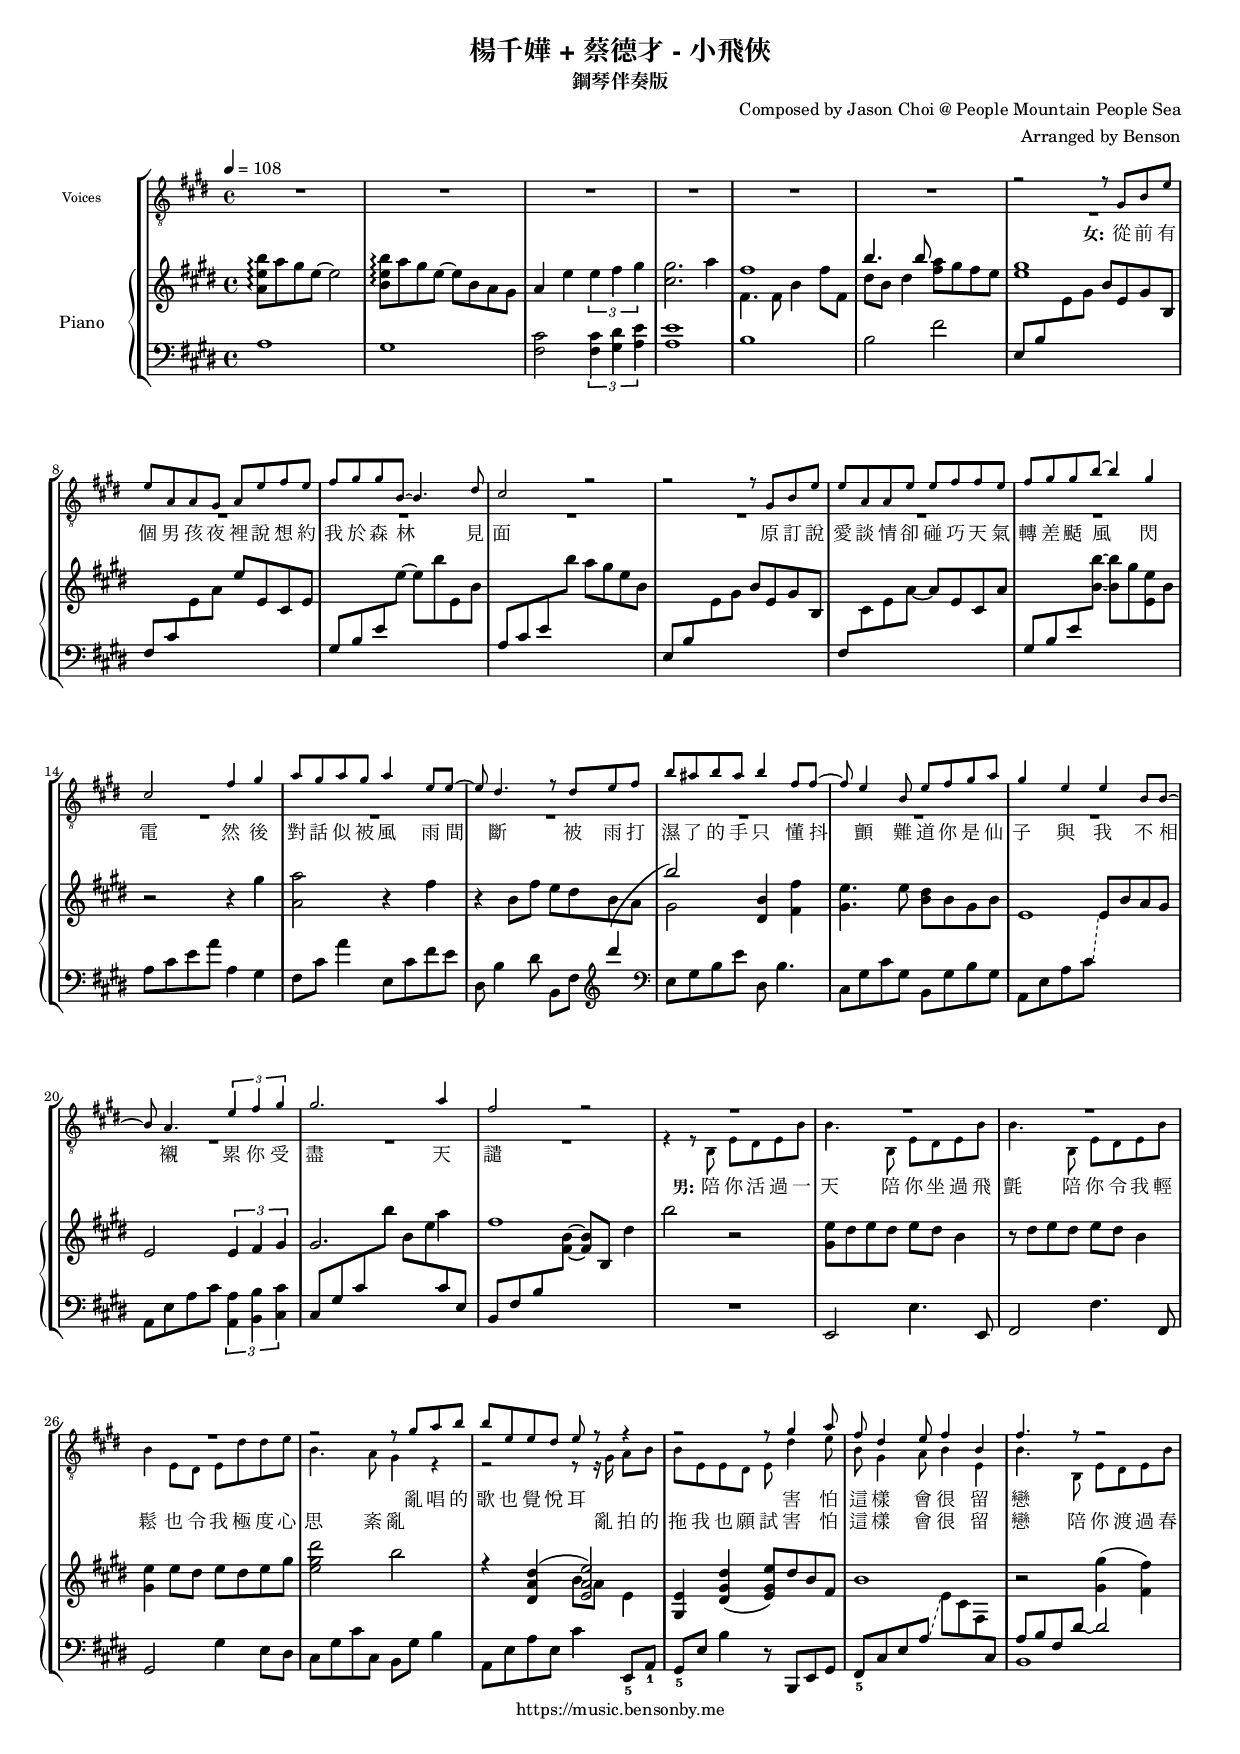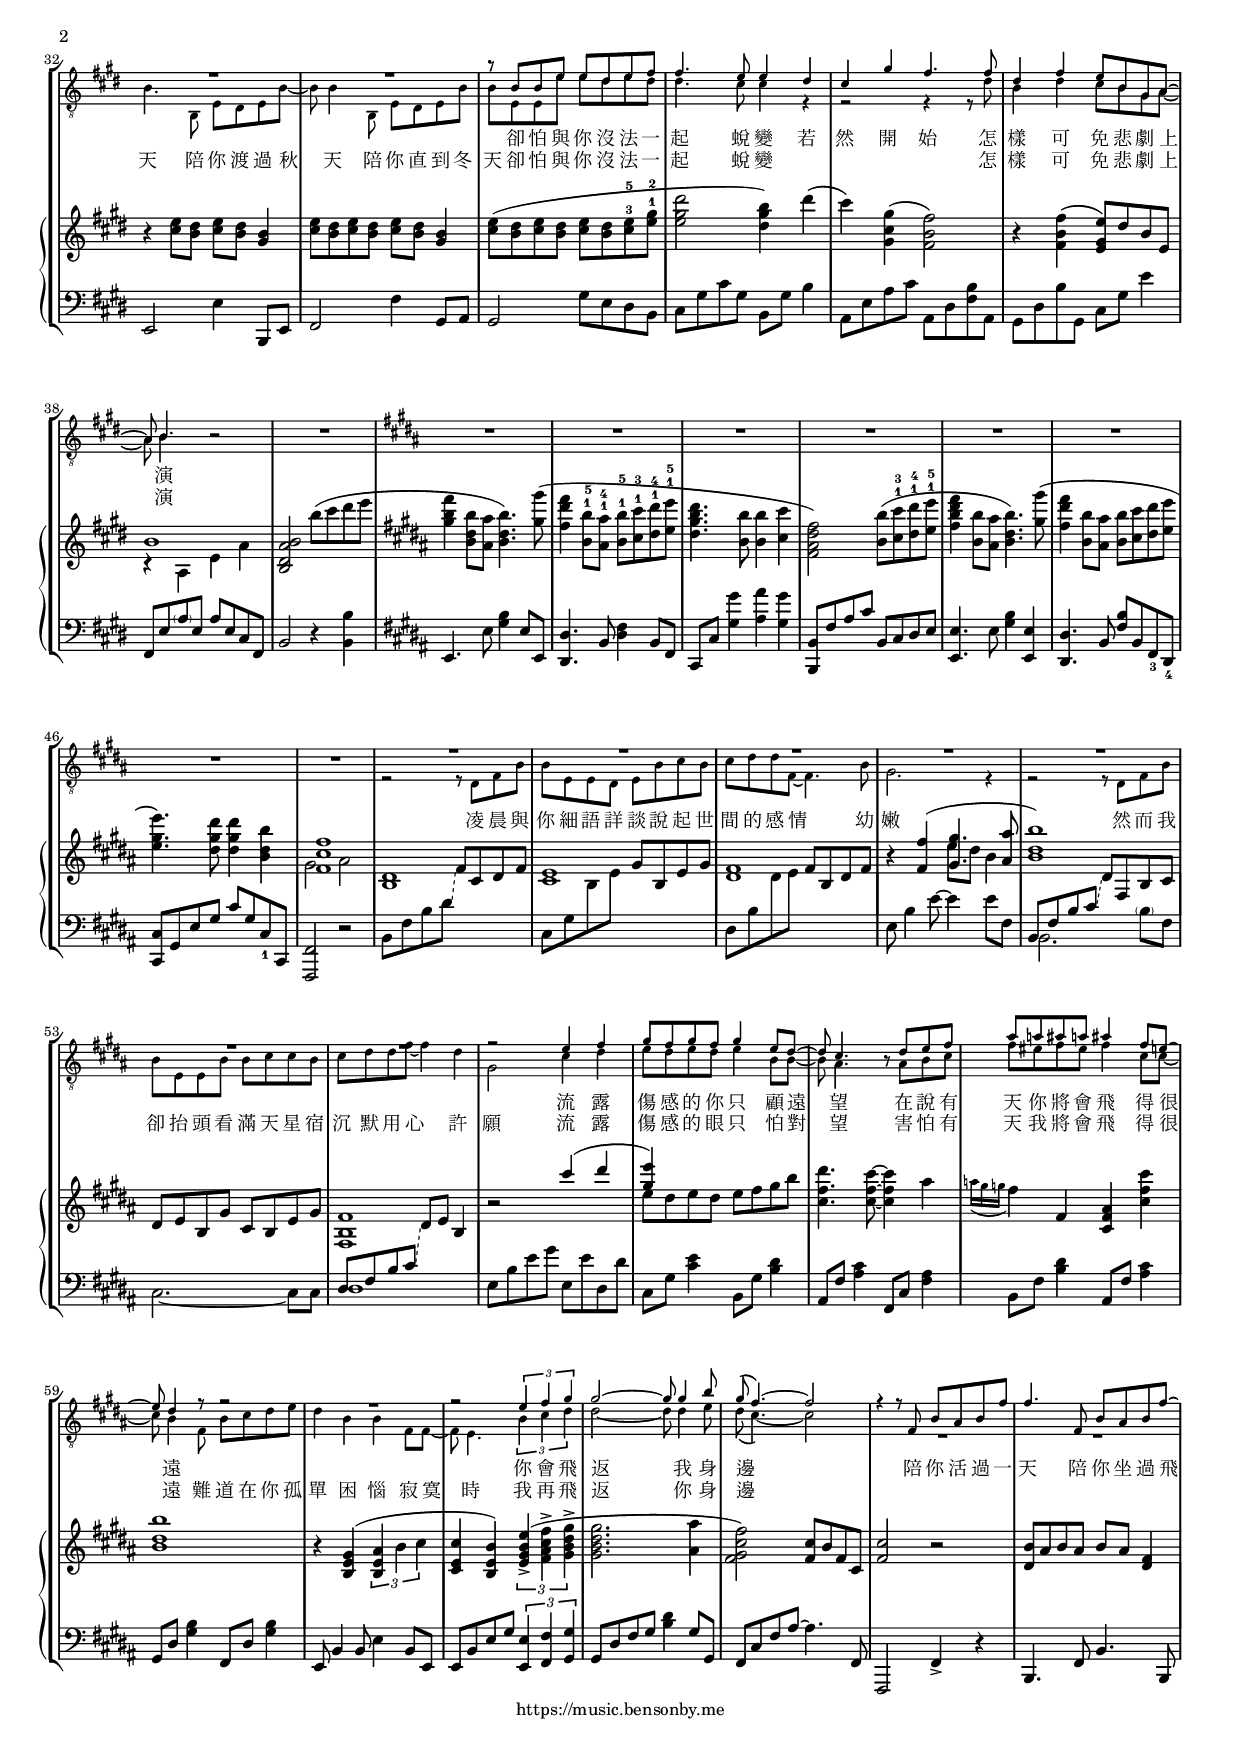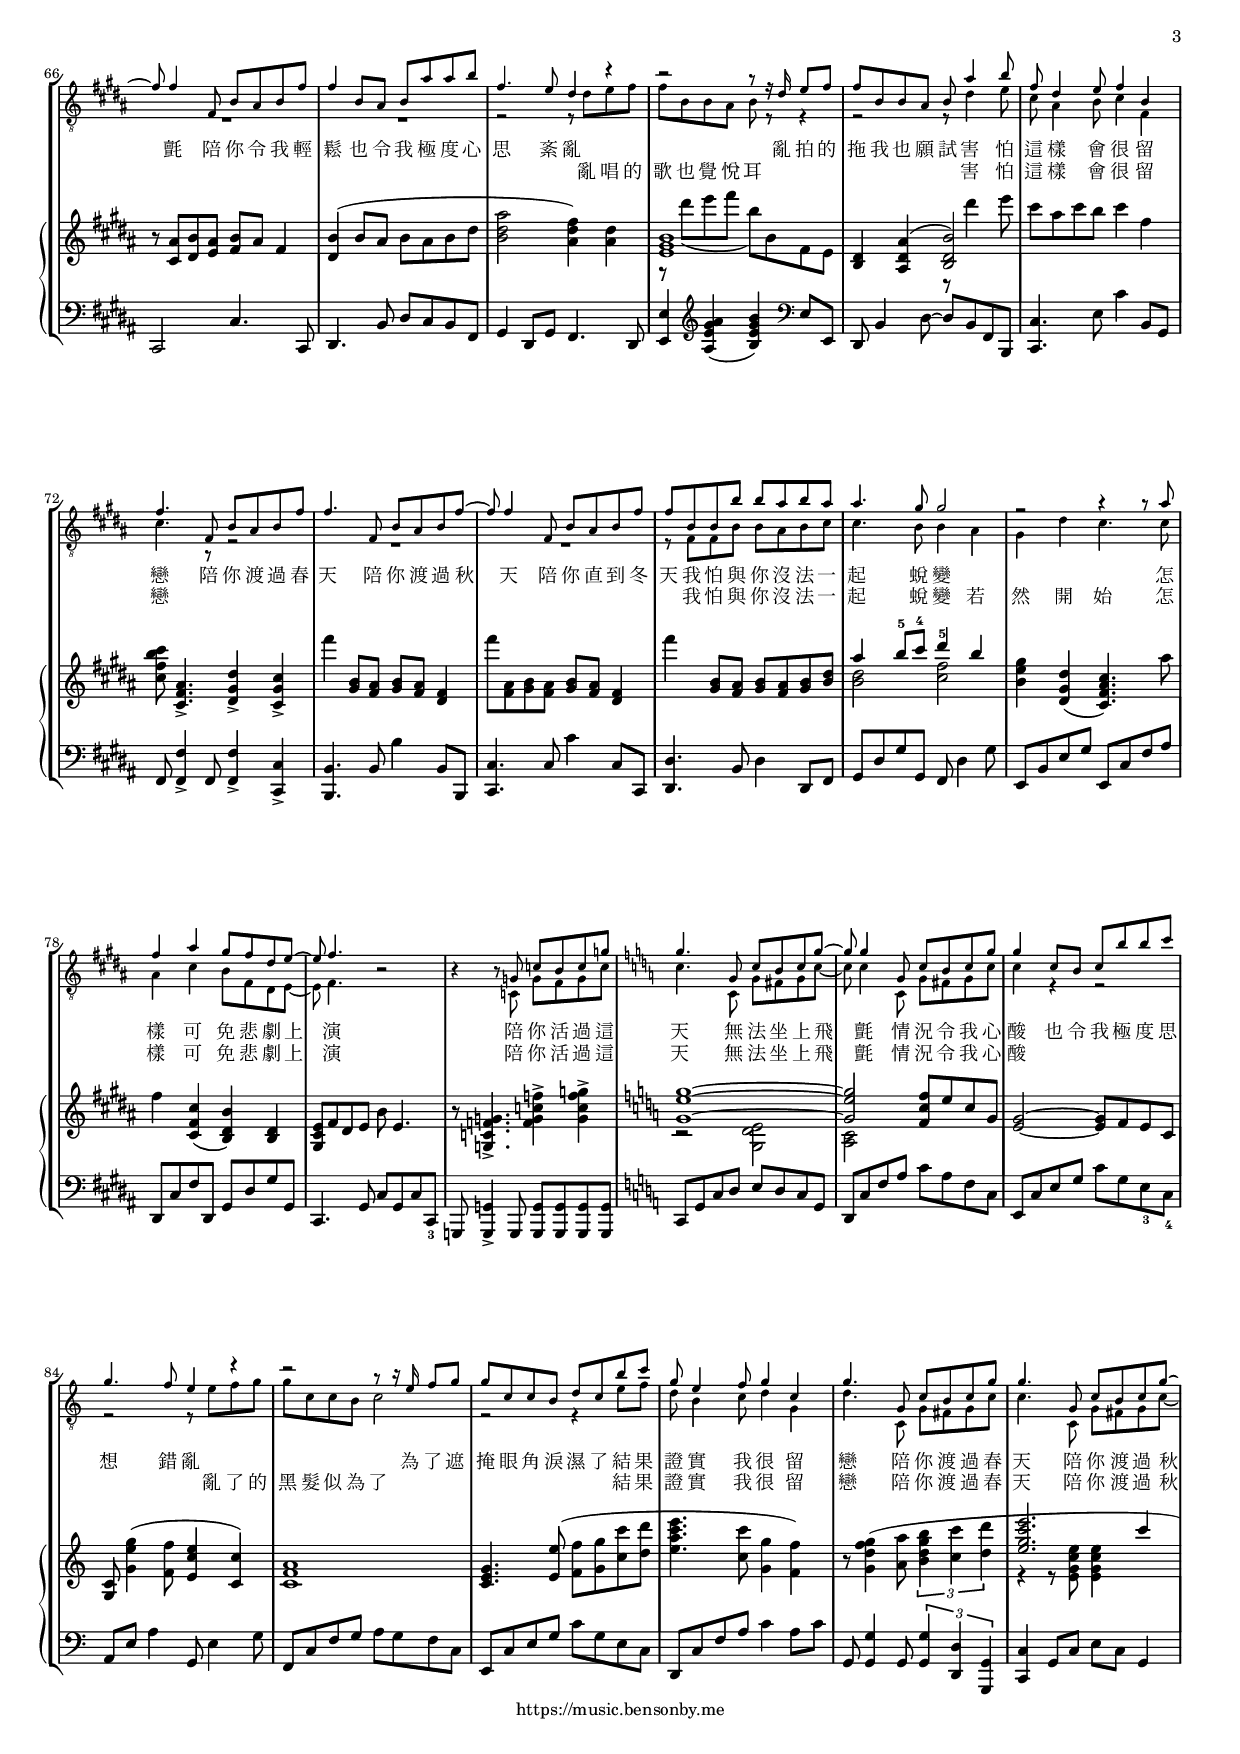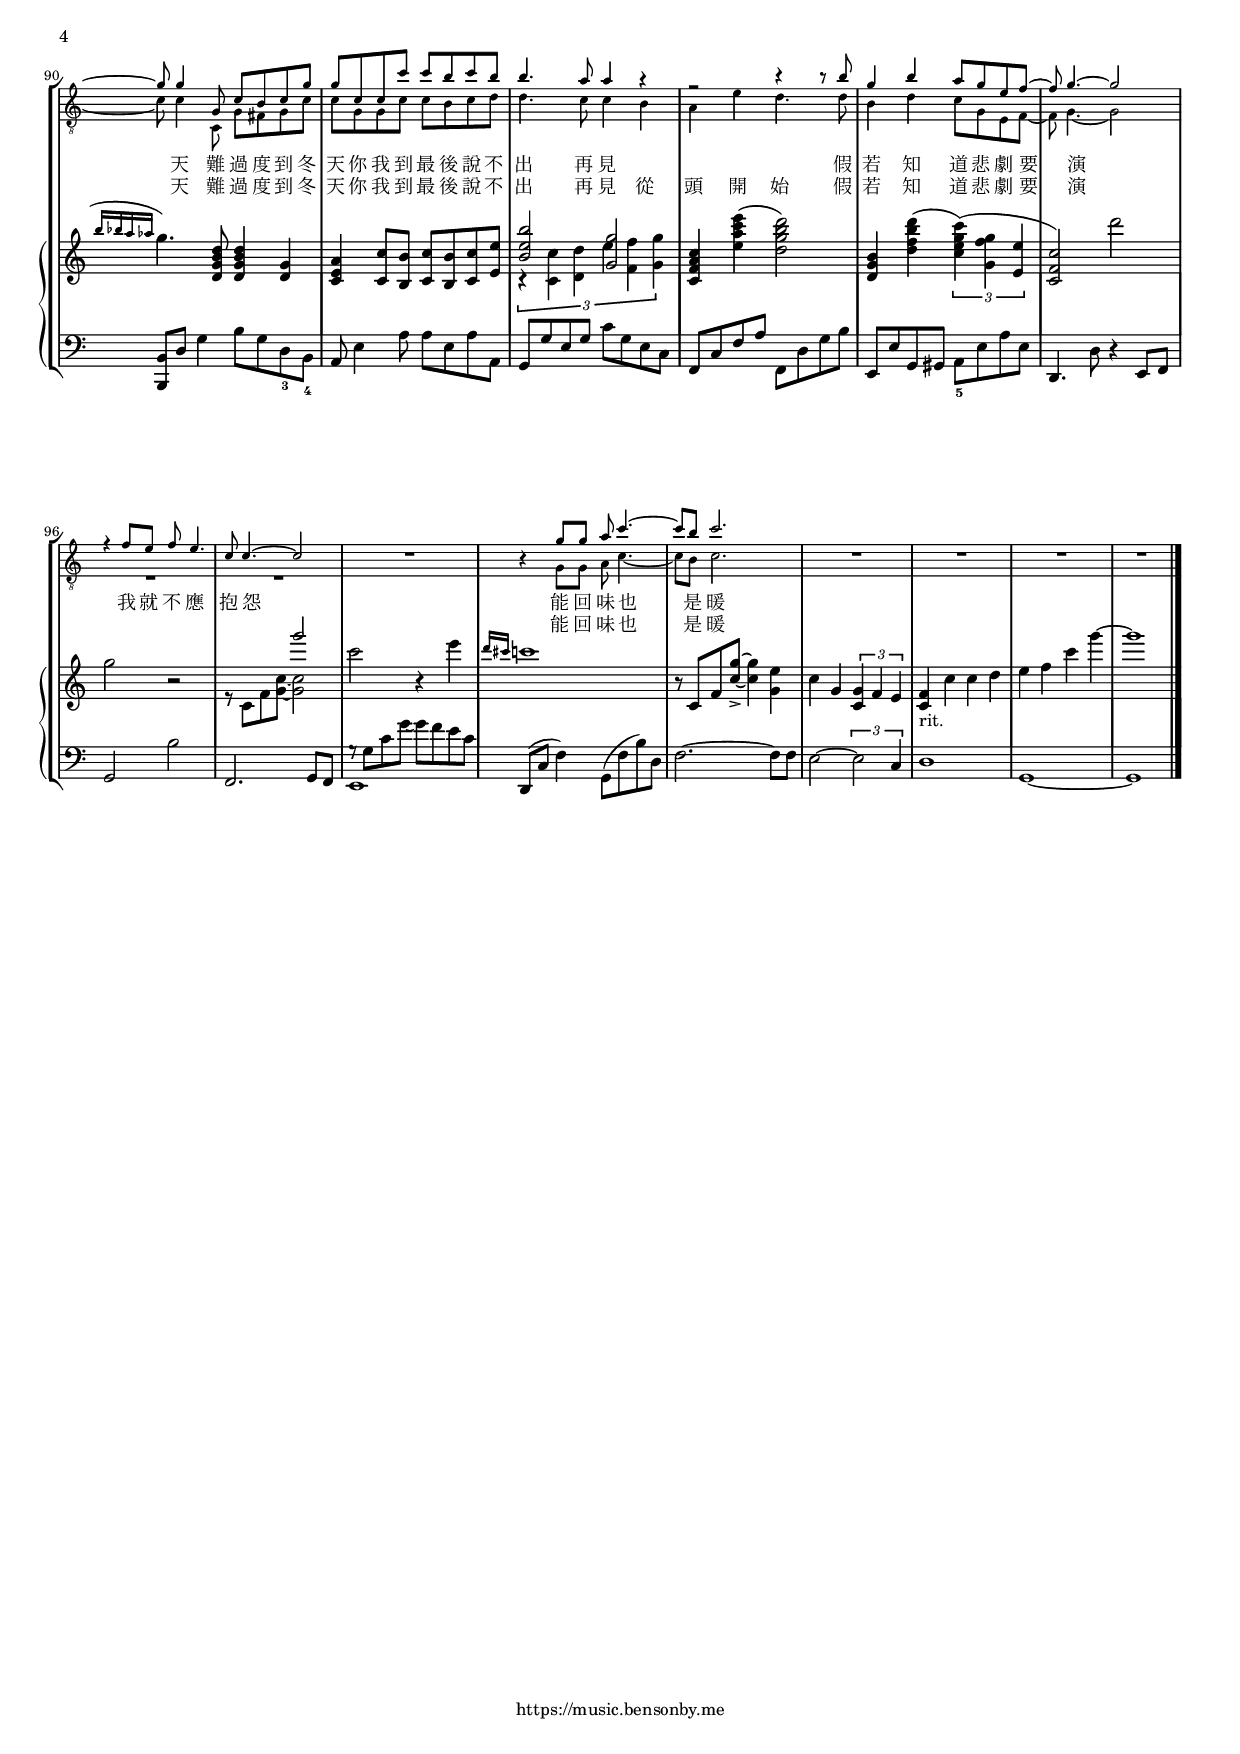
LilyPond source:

\version "2.18.2"
\include "articulate.ly"
#(set-global-staff-size 15)

% TODO
% make code cleaner? - slow syntax parsing for long upper and lower?
% merge rests from two voices, hide rest for solo at first verse?
% add phrasing slur for voices
% fingering position, e.g. episode
% left right hand distribution of first verse, and bar 16? (switch? to try)
% dynamics

cr = \change Staff = "right"
cl = \change Staff = "left"
rhMark = \markup { 
  \path #0.1 #'((moveto -1 0)(rlineto 0 -1.5)(rlineto 0.5 0))
}

upper-intro = \relative c' {
  <a' e' b'>8\arpeggio a' gis e~ e2
  <b e b'>8\arpeggio a' gis e~ e b a gis
  a4 e' \times 2/3 {e fis gis}
  <cis, gis'>2. a'4
  fis1
  << {b4. b8} \\ {dis,8 b dis4} >> <fis a>8 gis fis e
}

upper-verse-one = \relative c'' {
  <e gis>1
  s1
  s1
  s1
  s1
  s1
  s1
  r2 r4 gis4
  <a, a'>2 r4 fis'4
  r4 b,8 fis' e dis b a
  \stemDown gis2 \stemNeutral <dis b'>4 <fis fis'>
  <gis e'>4. e'8 <b dis> b gis b
  e,1
  e2 \times 2/3 {e4 fis gis}
  gis2. a'4
  fis1
  b2 r2
}

upper-chorus-one = \relative c'' {
  <e gis,>8 dis e dis e dis b4
  r8 dis e dis e dis b4
  <gis e'>4 e'8 dis e dis e gis
  <e gis dis'>2 b'
  << {r4 <dis,, a' dis>4( <e a e'>2)} \\ {s2 b'8 a e4} >>
  <gis, e'> <dis' gis dis'>( <e gis e'>8) dis' b fis
  b1
  r2 <gis gis'>4( <fis fis'>)
  r4 <cis' e>8 <b dis> <cis e> <b dis> <gis b>4
  <cis e>8 <b dis> <cis e> <b dis> <cis e> <b dis> <gis b>4
  <cis e>8( <b dis> <cis e> <b dis> <cis e> <b dis> <cis^3 e^5> <e^1 gis^2>
  <e gis dis'>2 <dis gis b>4) dis'(
  cis) <gis, cis gis'>( <fis b fis'>2)
  r4 <fis b fis'>4( <e gis e'>8) dis' b e,
  << {b'1} \\ {r4 a, e' a} >>
  <b, dis a' b>2
}

upper-episode = \relative c''' {
  b8( cis dis e \key b \major
  <gis, b fis'>4 <b, dis b'>8 <ais ais'> <b dis b'>4.) <gis' gis'>8(
  <fis dis' fis>4 <b,^1 b'^5>8 <ais^1 ais'^4> <b^1 b'^5> <cis^1 cis'^3> <dis^1 dis'^4> <e^1 e'^5>
  <dis gis b dis>4. <b b'>8 <b b'>4 <cis cis'>
  <fis, ais dis fis>2) <b b'>8( <cis^1 cis'^3> <dis^1 dis'^4> <e^1 e'^5>
  <fis b dis fis>4 <b, b'>8 <ais ais'> <b dis b'>4.) <gis' gis'>8(
  <fis dis' fis>4 <b, b'>8 <ais ais'> <b b'> <cis cis'> <dis dis'> <e e'>
  <e gis e'>4.) <dis gis dis'>8 <dis gis dis'>4 <b dis b'>
  << {<fis cis' fis>1} \\ {gis2 ais} >>
}

upper-verse-two = \relative c' {
  <b dis>1
  <cis e>
  <dis fis>
  r4 << {<fis fis'>( <gis gis'>4. <ais ais'>8} \\ {s4 e'8 dis b4} >>
  << {<b dis b'>1)} \\ {} >>
  s1
  <fis, b fis'>1
  r2 << {cis'''4( dis} \\ {s2} >>
  << {<gis, e'>4)} \\ {e8 dis e dis e fis gis b} >>
  <cis, fis dis'>4. <cis fis cis'>8~ <cis fis cis'>4 ais'
  << {s4} \\ {\appoggiatura {a16[ gis g]} fis4} >> fis, <cis fis ais>4 <cis' fis cis'>
  <b dis b'>1
  r4 <b, e gis>( \times 2/3 {<b e ais>4 b' cis}
  <cis, e cis'>4 <b e b'>) \times 2/3 {<e gis b e>4->( <fis ais cis fis>-> <gis b dis gis>->}
  <gis b dis gis>2. <ais ais'>4
  <fis gis cis fis>2) <fis cis'>8 b fis cis
  <fis cis'>2 r2
}

upper-chorus-two = \relative c'' {
  <b dis,>8 ais b ais b ais <dis, fis>4
  r8 <cis ais'> <dis b'> <e ais> <fis b> ais fis4
  <dis b'>4( b'8 ais b ais b dis
  <b dis ais'>2 <ais dis fis>4) <ais dis>
  << {<e gis b>1} \\ {r8 dis''( e fis b,) b, fis e} >>
  <b dis>4 << {<ais dis ais'>( <b dis b'>2)} \\ {s4 r8 dis''4 e8} >>
  cis8 ais cis b cis4 fis,
  <cis fis b cis>8 <cis, fis ais>4.-> <dis gis dis'>4-> <cis gis' cis>->
  fis''4 <gis,, b>8 <fis ais> <gis b> <fis ais> <dis fis>4
  fis''8 <fis,, ais>8 <gis b> <fis ais> <gis b> <fis ais> <dis fis>4
  fis''4 <gis,, b>8 <fis ais> <gis b> <fis ais> <gis b> <b dis>
  << {ais'4 b8^5 cis^4 dis4^5 b} \\ {<b, dis>2 <cis fis>2} >>
  <b e gis>4 <dis, gis dis'>4( <cis fis ais cis>4.) ais''8
  fis4 <cis, fis cis'>4( <b dis b'>4) <b dis>
  <gis cis e>8 fis' dis e b' e,4.
}

upper-chorus-three = \relative c' {
  r8 <g c f g>4.-> <f' g c f>4-> <g c f g>-> \key c \major

  << {<g e' g>1~} \\ {r2 <g, d' e>2} >>
  << {<g' e' g>2 <f c' f>8 e' c g} \\ {<a, c>2} >>
  <e' g>2~ <e g>8 f e c
  <g c>8 <g' e' g>4( <f f'>8 <e c' e>4 <c c'>)
  <c f a>1
  <c e g>4. <e e'>8( <f f'> <g g'> <c c'> <d d'>
  <e a c e>4. <c c'>8 <g g'>4 <f f'>)
  r8 <g d' f g>4( <a a'>8 \times 2/3 {<b d g b>4 <c c'> <d d'>}
  << {<e g c e>2. c'4} \\ {r4 r8 <e,, g c e> <e g c e>4} >>
  \grace{b''16[ bes a aes]} g4.) <d, g b d>8 <d g b d>4 <d g>
  <c e a>4 <c c'>8 <b b'> <c c'> <b b'> <c c'> <e e'>
  << {<b' e b'>2 <g g'>2} \\ {\times 2/3 {r4 <c, c'> <d d'> <e'> <f, f'> <g g'>}} >>
  <c, f a c>4 <e' a c e>( <d g b d>2)
  <d, g b>4 <d' f b d>4( \times 2/3 {<c e g c>4)( <g f' g> <e e'>}
  <c f c'>2) d''2
  g,2 r
}

upper-ending = \relative c'''' {
  s2 \stemUp g2
  \stemNeutral c, r4 e
  \grace{d16[ cis]} c1
  r8 c,, f <c' g'>8~-> <c g'>4 <g e'>
  c g \times 2/3 {<c, g'>4 f e}
  <c f>4_"rit." c' c d
  e f c' g'~
  g1 \bar "|."
}

lower-intro = \relative c' {
  a1
  gis
  <fis cis'>2 \times 2/3 {<fis cis'>4 <gis dis'> <a e'>}
  <a e'>1
  << {\cr \stemDown fis'4. fis8 b4 fis'8 fis,} \\ {\cl \stemNeutral b,1}>>
  \stemNeutral b2 fis'
}

lower-verse-one = \relative c {
  e8 b' \cr e gis b e, gis b,
  \cl fis cis' \cr e a e' e, cis e
  \cl gis, b e \cr e'~ e b' e,, b'
  \cl a, cis e \cr b'' a gis e b
  \cl e,, b' \cr e gis b e, gis b,
  \cl fis \cr cis' e a~ a e cis a'
  \cl gis, b e \cr <b' b'>~ <b b'> gis' <e, e'> b'
  \cl a, cis e a a,4 gis
  fis8 cis' a'4 e,8 cis' fis e
  dis, b'4 dis8 b, fis' << {\clef treble dis'''4( 
  \clef bass \cr b2)} \\ {\cl s4 e,,,8 gis b e dis, b'4.} >>
  cis,8 gis' cis gis b, gis' b gis
  a, e' a \once \override Glissando #'style = #'dashed-line cis \glissando \cr e b' a gis
  \cl a,, e' a cis \times 2/3 {<a, a'>4 <b b'> <cis cis'>}
  cis8 gis' cis \cr b'' b, e \cl cis, e,
  b fis' b \cr <fis' b>~ <fis b> b, dis'4
  \cl R1
}

lower-chorus-one = \relative c, {
  e2 e'4. e,8
  fis2 fis'4. fis,8
  gis2 gis'4 e8 dis
  cis8 gis' cis cis, b gis' b4
  a,8 e' a e cis'4 e,,8_5 a_1
  gis8_5 e' b'4 r8 b,, e gis
  fis8_5 cis' e \once \override Glissando #'style = #'dashed-line a \glissando \cr e' cis fis, \cl cis
  << {b1} \\ {\stemUp a'8 b fis dis'~ dis2} >>
  \stemNeutral e,,2 e'4 b,8 e
  fis2 fis'4 gis,8 a
  gis2 gis'8 e dis b
  cis gis' cis gis b, gis' b4
  a,8 e' a cis a, dis <fis b> a,
  gis dis' b' gis, cis gis' e'4
  fis,,8 e' \parenthesize a e a e cis fis,
  b2
}
 
lower-episode = \relative c {
  r4 <b b'> \key b \major
  e,4. e'8 <gis b>4 e8 e,
  <dis dis'>4. b'8 <dis fis>4 b8 fis
  cis8 cis' <gis' gis'>4 <ais ais'> <gis gis'>
  <b,, b'>8 fis'' ais cis b, cis dis e
  <e, e'>4. e'8 <gis b>4 <e, e'>4
  <dis dis'>4. b'8 <fis' b>8 b, fis_3 dis_4
  <cis cis'>8 gis' e' gis cis gis cis,_1 cis,
  <fis, fis'>2 r2
}

lower-verse-two = \relative c {
  b8 fis' b \once \override Glissando #'style = #'dashed-line dis \glissando \cr fis cis dis fis
  \cl \stemDown cis, gis' \cr b e \stemNeutral gis b, e gis
  \cl \stemDown dis, b' \cr dis e \stemNeutral fis b, dis fis
  \cl e, b'4 e8~ e4 e8 fis,8
  << {b,8 fis' b \once \override Glissando #'style = #'dashed-line cis \glissando \cr dis fis, b cis} \\ {\cl b,2. \parenthesize b'8 fis} >>
  << {\cr dis' e b gis' cis, b e gis} \\ {\cl cis,,2.~ cis8 cis} >>
  << {dis8 fis b \once \override Glissando #'style = #'dashed-line cis \glissando \cr dis e b4} \\ {\cl dis,1} >>
  \stemNeutral e8 b' e gis e, e' dis, dis'
  cis, gis' <cis e>4 b,8 gis' <b dis>4
  ais,8 fis' <ais cis>4 fis,8 cis' <fis ais>4
  b,8 fis' <b dis>4 ais,8 fis' <ais cis>4
  gis,8 dis' <gis b>4 fis,8 dis' <gis b>4
  e,8 b'4 b8 e4 b8 e,
  e b' e gis \times 2/3 {<e, e'>4 <fis fis'> <gis gis'>}
  gis8 dis' fis gis <b dis>4 gis8 gis,
  fis cis' fis ais~ ais4. fis,8
  fis,2 fis'4-> r4
}

lower-chorus-two = \relative c, {
  b4. fis'8 b4. b,8
  cis2 cis'4. cis,8
  dis4. b'8 dis8 cis b fis
  gis4 dis8 gis fis4. dis8
  <e e'>4 \clef treble  <ais' e' gis ais>( <b e gis b>) \clef bass e,8 e,
  dis b'4 dis8~ dis8 b fis b,
  <cis cis'>4. e'8 cis'4 b,8 gis
  fis <fis fis'>4-> fis8 <fis fis'>4-> <cis cis'>->
  <b b'>4. b'8 b'4 b,8 b,
  <cis cis'>4. cis'8 cis'4 cis,8 cis,
  <dis dis'>4. b'8 dis4 dis,8 fis
  gis dis' gis gis, fis8 dis'4 gis8
  e, b' e gis e, cis' fis ais
  dis,, cis' fis dis, gis dis' gis gis,
  cis,4. gis'8 cis gis cis cis,_3
}

lower-chorus-three = \relative c, {
  g8 <g g'>4-> g8 <g g'> <g g'> <g g'> <g g'>  \key c \major
  c8 g' c d e d c g
  d c' f a c a f c
  e, c' e g c g e_3 c_4
  a e' a4 g,8 e'4 g8
  f, c' f g a g f c
  e, c' e g c g e c
  d, c' f a c4 a8 c
  g,8 <g g'>4 g8 \times 2/3 {<g g'>4 <d d'> <g, g'>}
  <c c'>4 g'8 c e c g4
  <b, b'>8 d'8 g4 b8 g d_3 b_4
  a8 e'4 a8 a e a a,
  g g' e g c g e c
  f, c' f a f, d' g b
  e,, e' g, gis a_5 e' a e
  d,4. d'8 r4 e,8 f
  g2 b'
}

lower-ending = \relative c, {
  << {f2. g8 f} \\ {\cr r8 c'' f <g c>~ <g c>2} >>
  << {e,,1} \\ {g'8\rest g c g'~ g f e c} >>
  d,,8( c' f4) g,8( f' b) d,
  f2.~ f8 f
  e2~ \times 2/3 {e2 c4}
  d1
  g,~
  g \bar "|."
}

upper = \relative c {
  \clef treble \key e \major \time 4/4 \tempo 4 = 108
  \upper-intro
  \upper-verse-one
  \upper-chorus-one
  \upper-episode
  \upper-verse-two
  \upper-chorus-two
  \upper-chorus-three
  \upper-ending
}

lower = \relative c {
  \clef bass \key e \major \time 4/4
  \lower-intro
  \lower-verse-one
  \lower-chorus-one
  \lower-episode
  \lower-verse-two
  \lower-chorus-two
  \lower-chorus-three
  \lower-ending
}

melodyf = \relative c' {
  \clef treble \key e \major \time 4/4
  \override Script #'padding = #2

  R1 R1 R1 R1 R1 R1

    r2 r8 gis b e e a, a gis a e' fis e fis gis gis b,~ b4. dis8 cis2 r2
    r2 r8 gis b e e a, a e' e fis fis e fis gis gis b~ b4 gis cis,2 fis4 gis
    a8 gis a gis a4 e8 e~ e dis4. r8 dis e fis b ais b ais b4 fis8 fis~ fis e4 b8 e fis gis a
    gis4 e e b8 b~ b a4. \times 2/3 {e'4 fis gis} gis2. a4 fis2 r2 R1

    R1 R1 R1 r2 r8 gis a b b e, e dis e r r4 r2 r8 gis4 a8 fis dis4 e8 fis4 b, fis'4. r8 r2
    R1 R1 r8 b, b e e dis e fis fis4. e8 e4 dis cis gis' fis4. fis8 dis4 fis e8 b gis a~
    a b4. r2 R1 \key b \major R1 R1 R1 R1 R1 R1 R1 R1 R1 R1 R1 R1 R1 R1 R1
    r2 e4 fis gis8 fis gis fis gis4 e8 dis~ dis cis4. r8 dis e fis ais a ais a ais4 fis8 e~ e dis4 r8 r2
    R1 r2 \times 2/3 {e4 fis gis} gis2~ gis8 gis4 b8 gis( fis4.~) fis2
    r4 r8 fis, b ais b fis' fis4. fis,8 b ais b fis'~ fis fis4 fis,8 b ais b fis'
    fis4 b,8 ais b ais' ais b fis4. e8 dis4 r
    r2 r8 r16 dis16 e8 fis fis b, b ais b ais'4 b8 fis dis4 e8 fis4 b,
    fis'4. fis,8 b ais b fis' fis4. fis,8 b ais b fis'~ fis fis4 fis,8 b ais b fis'
    fis b, b b' b ais b ais ais4. gis8 gis2
    r2 r4 r8 ais fis4 ais gis8 fis dis e~ e fis4. r2
    r4 r8 g, c b c g' \key c \major g4. g,8 c b c g'~ g g4 g,8 c b c g'
    g4 c,8 b c b' b c g4. f8 e4 r4 r2 r8 r16 e f8 g g c, c b d c b' c
    g e4 f8 g4 c, g'4. g,8 c b c g' g4. g,8 c b c g'~ g g4 g,8 c b c g'
    g c, c c' c b c b b4. a8 a4 r4 r2 r4 r8 b g4 b a8 g e f~ f g4.~ g2
    r4 f8 e f e4. c8 c4.~ c2 R1 r4 g'8 g a c4.~ c8 b c2. R1 R1 R1 R1 \bar "|."
}

lyricsf = \lyricmode {
  \set stanza = #"女:"
  從 前 有 個 男 孩 夜 裡 說 想 約 我 於 森 林 見 面
  原 訂 說 愛 談 情 卻 碰 巧 天 氣 轉 差 颳 風 閃 電
  然 後 對 話 似 被 風 雨 間 斷
  被 雨 打 濕 了 的 手 只 懂 抖 顫 難 道 你 是 仙 子
  與 我 不 相 襯 累 你 受 盡 天 譴
  亂 唱 的 歌 也 覺 悅 耳
  害 怕 這 樣 會 很 留 戀
  卻 怕 與 你 沒 法 一 起 蛻 變
  若 然 開 始 怎 樣 可 免 悲 劇 上 演
  流 露 傷 感 的 你 只 顧 遠 望
  在 說 有 天 你 將 會 飛 得 很 遠
  你 會 飛 返 我 身 邊
  陪 你 活 過 一 天 陪 你 坐 過 飛 氈
  陪 你 令 我 輕 鬆 也 令 我 極 度 心 思 紊 亂
  亂 拍 的 拖 我 也 願 試
  害 怕 這 樣 會 很 留 戀
  陪 你 渡 過 春 天 陪 你 渡 過 秋 天
  陪 你 直 到 冬 天
  我 怕 與 你 沒 法 一 起 蛻 變
  怎 樣 可 免 悲 劇 上 演
  陪 你 活 過 這 天 無 法 坐 上 飛 氈
  情 況 令 我 心 酸
  也 令 我 極 度 思 想 錯 亂
  為 了 遮 掩 眼 角 淚 濕 了
  結 果 證 實 我 很 留 戀
  陪 你 渡 過 春 天 陪 你 渡 過 秋 天
  難 過 度 到 冬 天 你 我 到 最 後 說 不 出 再 見
  假 若 知 道 悲 劇 要 演
  我 就 不 應 抱 怨
  能 回 味 也 是 暖
}

melodym = \relative c' {
    \clef "treble_8" \key e \major \time 4/4
    R1 R1 R1 R1 R1 R1
    R1 R1 R1 R1 R1 R1 R1 R1
    R1 R1 R1 R1 R1 R1 R1 R1
    r4 r8 b, e dis e b' b4. b,8 e dis e b' b4.
    b,8 e dis e b' b4 e,8 dis e dis' dis e b4. a8 gis4 r4
    r2 r8 r16 gis a8 b b e, e dis e dis'4 e8 b gis4 a8 b4 e, b'4.
    b,8 e dis e b' b4. b,8 e dis e b'~ b b4 b,8 e dis e b' b
    e, e e' e dis e dis dis4. cis8 cis4 r4 
    r2 r4 r8 dis b4 dis cis8 b gis a~ a b4. r2 R1
    \key b \major R1 R1 R1 R1 R1 R1 R1 R1
    r2 r8 dis,8 fis b b e, e dis e b' cis b cis dis dis fis,8~ fis4. b8 gis2. r4
    r2 r8 dis fis b b e, e b' b cis cis b cis dis dis fis~ fis4 dis gis,2 cis4 dis
    e8 dis e dis e4 b8 b~ b ais4. r8 ais b cis fis eis fis eis fis4 cis8 cis~
    cis b4 fis8 b cis dis e dis4 b b fis8 fis~ fis e4. \times 2/3 {b'4 cis dis}
    dis2~ dis8 dis4 e8 dis( cis4.~) cis2 R1 R1 R1 R1
    r2 r8 dis8 e fis fis b, b ais b r8 r4 r2 r8 dis4 e8 cis ais4 b8 cis4 fis, cis'4. r8 r2
    R1 R1 r8 fis, fis b b ais b cis cis4. b8 b4 ais gis dis' cis4. cis8 ais4 cis b8 fis dis e~ e fis4. r2
    r4 r8 c g' fis g c \key c \major c4. c,8 g' fis g c~ c c4 c,8 g' fis g c c4 r4 r2
    r2 r8 e f g g c, c b c2 r2 r4 e8 f d b4 c8 d4 g, d'4. c,8 g' fis g c 
    c4. c,8 g' fis g c~ c c4 c,8 g' fis g c c g g c c b c d d4. c8 c4 b
    a e' d4. d8 b4 d c8 g e f~ f g4.~ g2 R1 R1 R1 r4 g8 g a c4.~ c8 b c2. R1 R1 R1 R1 \bar "|."
}

lyricsm = \lyricmode {
  \set stanza = #"男:"
  陪 你 活 過 一 天 陪 你 坐 過 飛 氈
  陪 你 令 我 輕 鬆 也 令 我 極 度 心 思 紊 亂
  \once \override LyricText #'self-alignment-X = #1
  亂 拍 的 拖 我 也 願 試
  害 怕 這 樣 會 很 留 戀
  陪 你 渡 過 春 天 陪 你 渡 過 秋 天
  陪 你 直 到 冬 天 卻 怕 與 你 沒 法 一 起 蛻 變
  怎 樣 可 免 悲 劇 上 演
  凌 晨 與 你 細 語 詳 談 說 起 世 間 的 感 情 幼 嫩
  然 而 我 卻 抬 頭 看 滿 天 星 宿 沉 默 用 心 許 願
  流 露 傷 感 的 眼 只 怕 對 望
  害 怕 有 天 我 將 會 飛 得 很 遠
  難 道 在 你 孤 單 困 惱 寂 寞 時
  我 再 飛 返 你 身 邊
  亂 唱 的 歌 也 覺 悅 耳
  害 怕 這 樣 會 很 留 戀
  我 怕 與 你 沒 法 一 起 蛻 變
  若 然 開 始 怎 樣 可 免 悲 劇 上 演
  陪 你 活 過 這 天 無 法 坐 上 飛 氈
  情 況 令 我 心 酸
  亂 了 的 黑 髮 似 為 了
  結 果 證 實 我 很 留 戀
  陪 你 渡 過 春 天 陪 你 渡 過 秋 天
  難 過 度 到 冬 天 你 我 到 最 後 說 不 出 再 見
  從 頭 開 始 假 若 知 道 悲 劇 要 演
  能 回 味 也 是 暖
}

\paper {
  oddFooterMarkup = \markup { \fill-line { "https://music.bensonby.me" }}
  evenFooterMarkup = \markup { \fill-line { "https://music.bensonby.me" }}
}

\header {
  title = "楊千嬅 + 蔡德才 - 小飛俠"
  subtitle = "鋼琴伴奏版"
  arranger = "Arranged by Benson"
  composer = "Composed by Jason Choi @ People Mountain People Sea"
}

\book {
\score {
  \new StaffGroup <<
    \new Staff \with {
      \consists "Merge_rests_engraver"
    } <<
      \set Staff.instrumentName = #"Voices"
      \set Staff.fontSize = #-2
      \override StaffSymbol #'staff-space = #(magstep -3)
      \set Staff.midiInstrument = #"oboe"
      \new Voice = "Female" { \voiceOne \melodyf }
      \new Voice = "Male" { \voiceTwo \melodym }
    >>
    \context Lyrics = soprano { s1}
    \context Lyrics = tenor {s1}
    \context Lyrics = soprano \lyricsto Female \lyricsf
    \context Lyrics = tenor \lyricsto Male \lyricsm
    \new PianoStaff <<
      \set PianoStaff.instrumentName = #"Piano"
      \new Staff = "right" {
        \keepWithTag #'written \upper
      }
      \new Staff = "left" {
        \keepWithTag #'written \lower
      }
    >>
  >>
  \layout {
    \context {
      \type "Engraver_group"
      \name Dynamics
      \alias Voice
      \consists "Output_property_engraver"
      \consists "Piano_pedal_engraver"
      \consists "Script_engraver"
      \consists "New_dynamic_engraver"
      \consists "Dynamic_align_engraver"
      \consists "Text_engraver"
      \consists "Skip_event_swallow_translator"
      \consists "Axis_group_engraver"


      \override DynamicLineSpanner #'Y-offset = #0
      \override TextScript #'font-size = #2
      \override TextScript #'font-shape = #'italic
      \override VerticalAxisGroup #'minimum-Y-extent = #'(-1 . 1)
    }
    \context {
      \RemoveEmptyStaffContext
    }
    % \context {
      % \Score
      % \override VerticalAxisGroup #'remove-first = ##t
    % }
  }
}
\score {
  \new StaffGroup <<
    \new Staff <<
      \set Staff.fontSize = #-2
      \override StaffSymbol #'staff-space = #(magstep -3)
      \set Staff.midiInstrument = #"oboe"
      \new Voice = "Female" { \voiceOne \melodyf }
      \new Voice = "Male" { \voiceTwo \melodym }
    >>
    \context Lyrics = soprano { s1}
    \context Lyrics = tenor {s1}
    \context Lyrics = soprano \lyricsto Female \lyricsf
    \context Lyrics = tenor \lyricsto Male \lyricsm
    \new PianoStaff <<
      \set PianoStaff.instrumentName = #"Piano  "
      \new Staff = "right" {
        \articulate << \keepWithTag #'midi \upper >>
      }
      \new Staff = "left" {
        \articulate << \keepWithTag #'midi \lower >>
      }
    >>
  >>
  \midi {
  }
}
}
